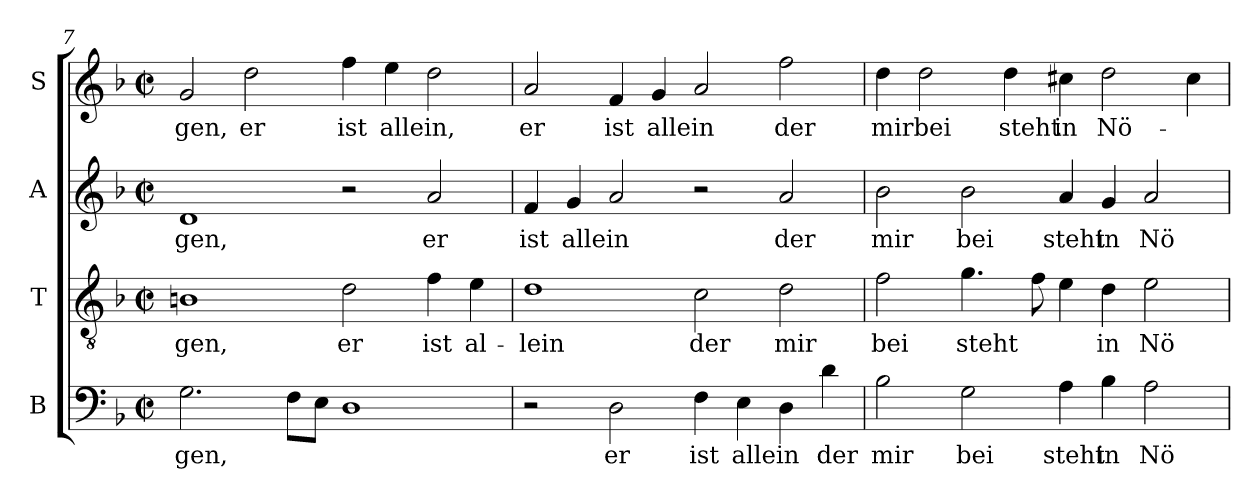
**kern	**text	**kern	**text	**kern	**text	**kern	**text
*part4	*part4	*part3	*part3	*part2	*part2	*part1	*part1
*staff4	*staff4	*staff3	*staff3	*staff2	*staff2	*staff1	*staff1
*I"B	*	*I"T	*	*I"A	*	*I"S	*
*clefF4	*	*clefGv2	*	*clefG2	*	*clefG2	*
*k[b-]	*	*k[b-]	*	*k[b-]	*	*k[b-]	*
*F:	*	*F:	*	*F:	*	*F:	*
*M2/2	*	*M2/2	*	*M2/2	*	*M2/2	*
*met(c|)	*	*met(c|)	*	*met(c|)	*	*met(c|)	*
=7	=7	=7	=7	=7	=7	=7	=7
!	!LO:LY:b	!	!LO:LY:b:cj	!	!LO:LY:b:cj	!	!LO:LY:b:cj
2.G\	-gen,	1Bn	-gen,	1d	-gen,	2g/	-gen,
!	!	!	!	!	!	!	!LO:LY:b:cj
.	.	.	.	.	.	2dd\	er
8F\L	.	.	.	.	.	.	.
8E\J	.	.	.	.	.	.	.
!	!	!	!LO:LY:b:cj	!	!	!	!LO:LY:b:cj
1D	.	2d\	er	2r	.	4ff\	ist
!	!	!	!	!	!	!	!LO:LY:b
.	.	.	.	.	.	4ee\	allein,
!	!	!	!LO:LY:b:cj	!	!LO:LY:b:cj	!	!
.	.	4f\	ist	2a/	er	2dd\	.
!	!	!	!LO:LY:b:cj	!	!	!	!
.	.	4e\	al-	.	.	.	.
!!LO:LB:g=z
=8	=8	=8	=8	=8	=8	=8	=8
!	!	!	!LO:LY:b:cj	!	!LO:LY:b:cj	!	!LO:LY:b:cj
2r	.	1d	-lein	4f/	ist	2a/	er
!	!	!	!	!	!LO:LY:b	!	!
.	.	.	.	4g/	allein	.	.
!	!LO:LY:b:cj	!	!	!	!	!	!LO:LY:b:cj
2D\	er	.	.	2a/	.	4f/	ist
!	!	!	!	!	!	!	!LO:LY:b
.	.	.	.	.	.	4g/	allein
!	!LO:LY:b:cj	!	!LO:LY:b:cj	!	!	!	!
4F\	ist	2c\	der	2r	.	2a/	.
!	!LO:LY:b	!	!	!	!	!	!
4E\	allein	.	.	.	.	.	.
!	!	!	!LO:LY:b:cj	!	!LO:LY:b:cj	!	!LO:LY:b:cj
4D\	.	2d\	mir	2a/	der	2ff\	der
!	!LO:LY:b:cj	!	!	!	!	!	!
4d\	der	.	.	.	.	.	.
=9	=9	=9	=9	=9	=9	=9	=9
!	!LO:LY:b:cj	!	!LO:LY:b:cj	!	!LO:LY:b:cj	!	!LO:LY:b:cj
2B-\	mir	2f\	bei	2b-\	mir	4dd\	mir
!	!	!	!	!	!	!	!LO:LY:b:cj
.	.	.	.	.	.	2dd\	bei
!	!LO:LY:b:cj	!	!LO:LY:b	!	!LO:LY:b:cj	!	!
2G\	bei	4.g\	steht	2b-\	bei	.	.
!	!	!	!	!	!	!	!LO:LY:b:cj
.	.	.	.	.	.	4dd\	steht
.	.	8f\	.	.	.	.	.
!	!LO:LY:b:cj	!	!	!	!LO:LY:b:cj	!	!LO:LY:b:cj
4A\	steht	4e\	.	4a/	steht	4cc#X\	in
!	!LO:LY:b:cj	!	!LO:LY:b:cj	!	!LO:LY:b:cj	!	!LO:LY:b
4B-\	in	4d\	in	4g/	in	2dd\	Nö-
!	!LO:LY:b:cj	!	!LO:LY:b:cj	!	!LO:LY:b:cj	!	!
2A\	Nö	2e\	Nö	2a/	Nö	.	.
.	.	.	.	.	.	4cc#\	.
=	=	=	=	=	=	=	=
*-	*-	*-	*-	*-	*-	*-	*-
